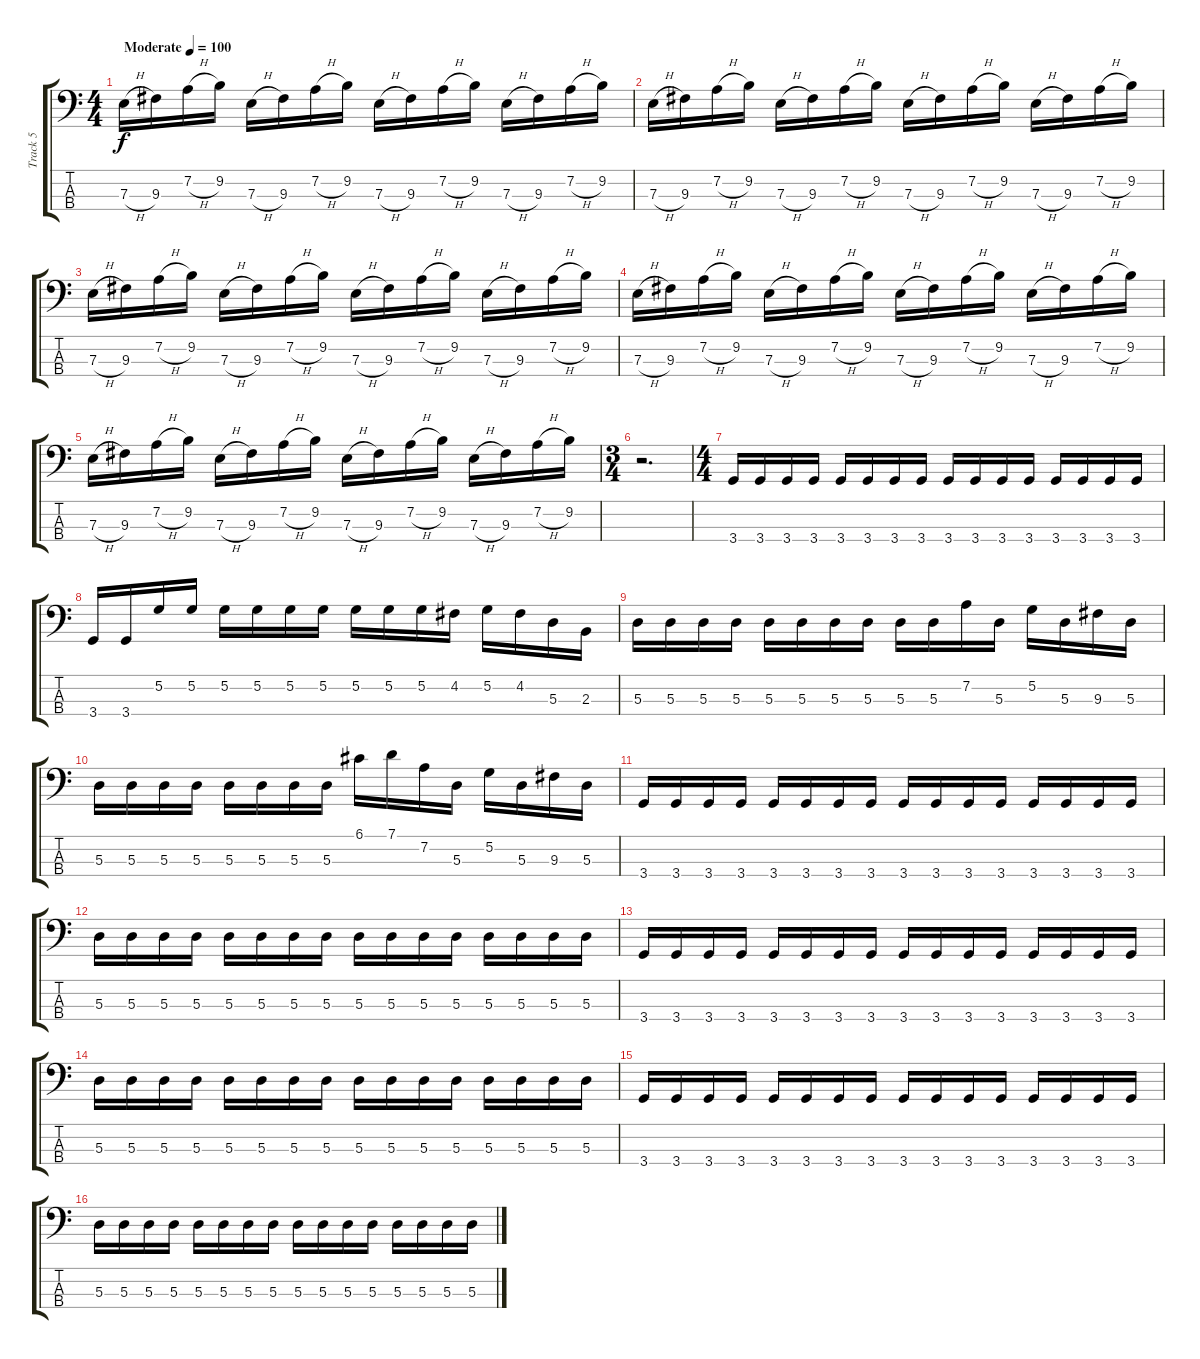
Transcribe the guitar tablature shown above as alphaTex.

\track ("Track 5" "Track 5") {instrument electricbassfinger}
\staff {score tabs}
\tuning (G2 D2 A1 E1) {hide}
\ts (4 4)
\tempo (100 "Moderate")
\clef f4
\ks c
7.3{h}.16{dy f instrument electricbassfinger} 9.3.16 7.2{h}.16 9.2.16 7.3{h}.16 9.3.16 7.2{h}.16 9.2.16 7.3{h}.16 9.3.16 7.2{h}.16 9.2.16 7.3{h}.16 9.3.16 7.2{h}.16 9.2.16 |
7.3{h}.16 9.3.16 7.2{h}.16 9.2.16 7.3{h}.16 9.3.16 7.2{h}.16 9.2.16 7.3{h}.16 9.3.16 7.2{h}.16 9.2.16 7.3{h}.16 9.3.16 7.2{h}.16 9.2.16 |
7.3{h}.16 9.3.16 7.2{h}.16 9.2.16 7.3{h}.16 9.3.16 7.2{h}.16 9.2.16 7.3{h}.16 9.3.16 7.2{h}.16 9.2.16 7.3{h}.16 9.3.16 7.2{h}.16 9.2.16 |
7.3{h}.16 9.3.16 7.2{h}.16 9.2.16 7.3{h}.16 9.3.16 7.2{h}.16 9.2.16 7.3{h}.16 9.3.16 7.2{h}.16 9.2.16 7.3{h}.16 9.3.16 7.2{h}.16 9.2.16 |
7.3{h}.16 9.3.16 7.2{h}.16 9.2.16 7.3{h}.16 9.3.16 7.2{h}.16 9.2.16 7.3{h}.16 9.3.16 7.2{h}.16 9.2.16 7.3{h}.16 9.3.16 7.2{h}.16 9.2.16 |
\ts (3 4)
r.2{d} |
\ts (4 4)
3.4.16 3.4.16 3.4.16 3.4.16 3.4.16 3.4.16 3.4.16 3.4.16 3.4.16 3.4.16 3.4.16 3.4.16 3.4.16 3.4.16 3.4.16 3.4.16 |
3.4.16 3.4.16 5.2.16 5.2.16 5.2.16 5.2.16 5.2.16 5.2.16 5.2.16 5.2.16 5.2.16 4.2.16 5.2.16 4.2.16 5.3.16 2.3.16 |
5.3.16 5.3.16 5.3.16 5.3.16 5.3.16 5.3.16 5.3.16 5.3.16 5.3.16 5.3.16 7.2.16 5.3.16 5.2.16 5.3.16 9.3.16 5.3.16 |
5.3.16 5.3.16 5.3.16 5.3.16 5.3.16 5.3.16 5.3.16 5.3.16 6.1.16 7.1.16 7.2.16 5.3.16 5.2.16 5.3.16 9.3.16 5.3.16 |
3.4.16 3.4.16 3.4.16 3.4.16 3.4.16 3.4.16 3.4.16 3.4.16 3.4.16 3.4.16 3.4.16 3.4.16 3.4.16 3.4.16 3.4.16 3.4.16 |
5.3.16 5.3.16 5.3.16 5.3.16 5.3.16 5.3.16 5.3.16 5.3.16 5.3.16 5.3.16 5.3.16 5.3.16 5.3.16 5.3.16 5.3.16 5.3.16 |
3.4.16 3.4.16 3.4.16 3.4.16 3.4.16 3.4.16 3.4.16 3.4.16 3.4.16 3.4.16 3.4.16 3.4.16 3.4.16 3.4.16 3.4.16 3.4.16 |
5.3.16 5.3.16 5.3.16 5.3.16 5.3.16 5.3.16 5.3.16 5.3.16 5.3.16 5.3.16 5.3.16 5.3.16 5.3.16 5.3.16 5.3.16 5.3.16 |
3.4.16 3.4.16 3.4.16 3.4.16 3.4.16 3.4.16 3.4.16 3.4.16 3.4.16 3.4.16 3.4.16 3.4.16 3.4.16 3.4.16 3.4.16 3.4.16 |
5.3.16 5.3.16 5.3.16 5.3.16 5.3.16 5.3.16 5.3.16 5.3.16 5.3.16 5.3.16 5.3.16 5.3.16 5.3.16 5.3.16 5.3.16 5.3.16
